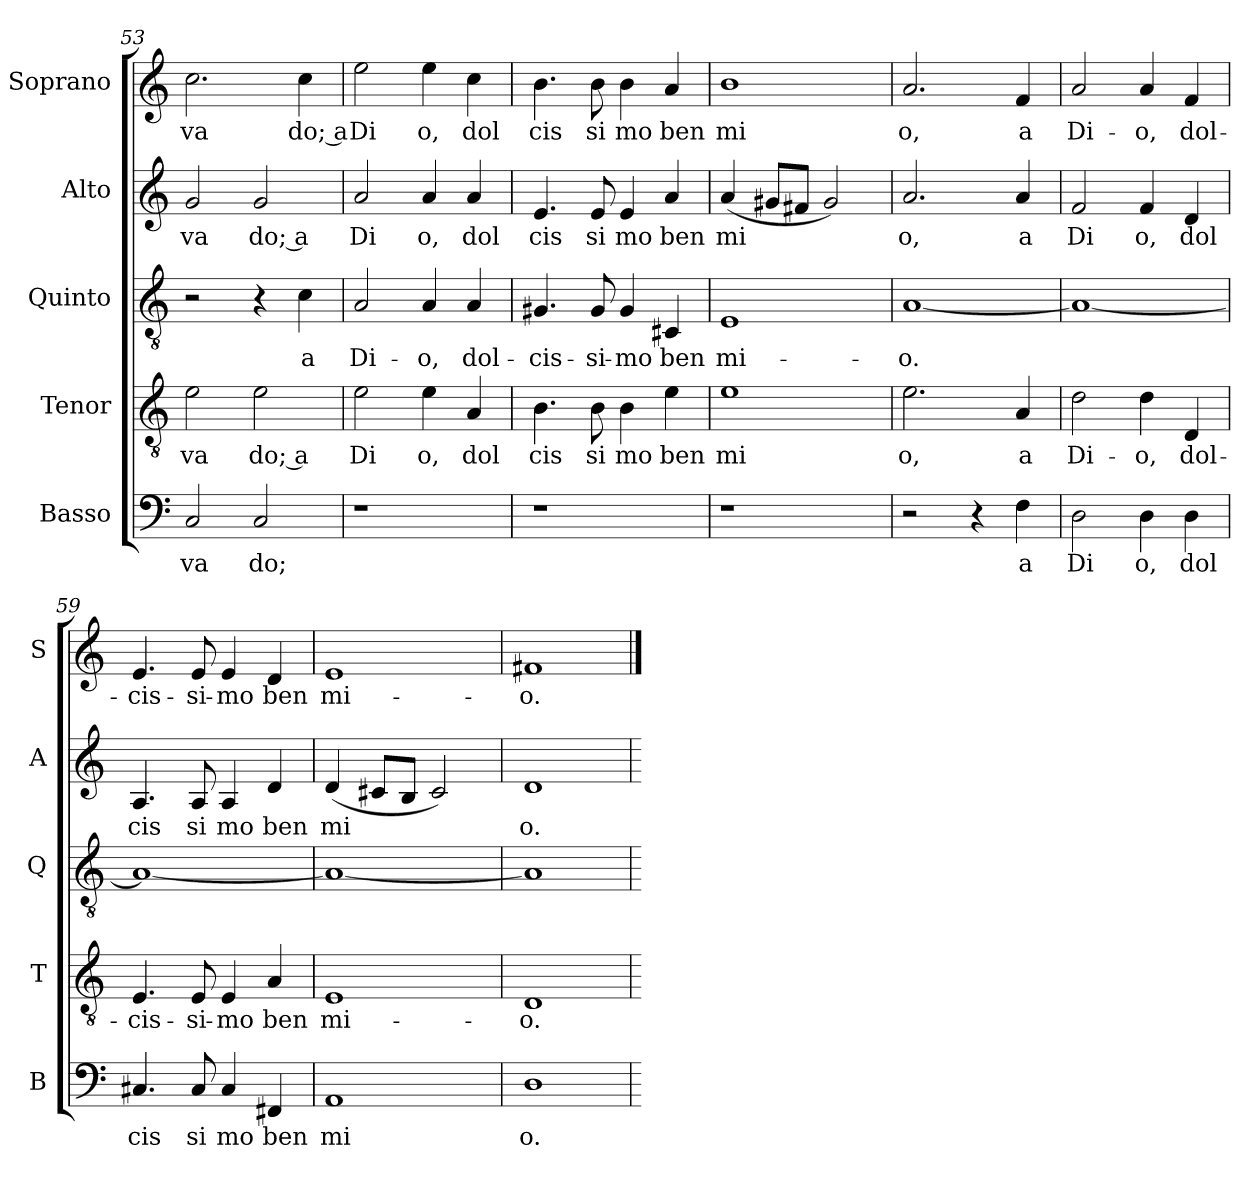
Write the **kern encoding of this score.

**kern	**text	**kern	**text	**kern	**text	**kern	**text	**kern	**text
*part5	*part5	*part4	*part4	*part3	*part3	*part2	*part2	*part1	*part1
*staff5	*staff5	*staff4	*staff4	*staff3	*staff3	*staff2	*staff2	*staff1	*staff1
*I"Basso	*	*I"Tenor	*	*I"Quinto	*	*I"Alto	*	*I"Soprano	*
*I'B	*	*I'T	*	*I'Q	*	*I'A	*	*I'S	*
*clefF4	*	*clefGv2	*	*clefGv2	*	*clefG2	*	*clefG2	*
=53	=53	=53	=53	=53	=53	=53	=53	=53	=53
!	!LO:LY:b:cj	!	!LO:LY:b:cj	!	!	!	!LO:LY:b:cj	!	!LO:LY:b:cj
2C/	va	2e\	va	2r	.	2g/	va	2.cc\	va
!	!LO:LY:b:cj	!	!LO:LY:b:rj	!	!	!	!LO:LY:b:rj	!	!
2C/	do;	2e\	do; a	4r	.	2g/	do; a	.	.
!	!	!	!	!	!LO:LY:b:cj	!	!	!	!LO:LY:b:rj
.	.	.	.	4c\	a	.	.	4cc\	do; a
=54	=54	=54	=54	=54	=54	=54	=54	=54	=54
!	!	!	!LO:LY:b:cj	!	!LO:LY:b:cj	!	!LO:LY:b:cj	!	!LO:LY:b:cj
1r	.	2e\	Di	2A/	Di-	2a/	Di	2ee\	Di
!	!	!	!LO:LY:b:cj	!	!LO:LY:b:cj	!	!LO:LY:b:cj	!	!LO:LY:b:cj
.	.	4e\	o,	4A/	-o,	4a/	o,	4ee\	o,
!	!	!	!LO:LY:b:cj	!	!LO:LY:b:cj	!	!LO:LY:b:cj	!	!LO:LY:b:cj
.	.	4A/	dol	4A/	dol-	4a/	dol	4cc\	dol
=55	=55	=55	=55	=55	=55	=55	=55	=55	=55
!	!	!	!LO:LY:b:cj	!	!LO:LY:b:cj	!	!LO:LY:b:cj	!	!LO:LY:b:cj
1r	.	4.B\	cis	4.G#X/	-cis-	4.e/	cis	4.b\	cis
!	!	!	!LO:LY:b:cj	!	!LO:LY:b:cj	!	!LO:LY:b:cj	!	!LO:LY:b:cj
.	.	8B\	si	8G#/	-si-	8e/	si	8b\	si
!	!	!	!LO:LY:b:cj	!	!LO:LY:b:cj	!	!LO:LY:b:cj	!	!LO:LY:b:cj
.	.	4B\	mo	4G#/	-mo	4e/	mo	4b\	mo
!	!	!	!LO:LY:b:cj	!	!LO:LY:b:cj	!	!LO:LY:b:cj	!	!LO:LY:b:cj
.	.	4e\	ben	4C#X/	ben	4a/	ben	4a/	ben
=56	=56	=56	=56	=56	=56	=56	=56	=56	=56
!	!	!	!LO:LY:b:cj	!	!LO:LY:b:cj	!	!LO:LY:b	!	!LO:LY:b:cj
1r	.	1e	mi	1E	mi-	(<4a/	mi	1b	mi
.	.	.	.	.	.	8g#X/L	.	.	.
.	.	.	.	.	.	8f#X/J	.	.	.
.	.	.	.	.	.	2g#/)	.	.	.
!!LO:LB:g=z
=57	=57	=57	=57	=57	=57	=57	=57	=57	=57
!	!	!	!LO:LY:b:cj	!	!LO:LY:b:cj	!	!LO:LY:b:cj	!	!LO:LY:b:cj
2r	.	2.e\	o,	[<1A	-o.	2.a/	o,	2.a/	o,
4r	.	.	.	.	.	.	.	.	.
!	!LO:LY:b:cj	!	!LO:LY:b:cj	!	!	!	!LO:LY:b:cj	!	!LO:LY:b:cj
4F\	a	4A/	a	.	.	4a/	a	4f/	a
=58	=58	=58	=58	=58	=58	=58	=58	=58	=58
!	!LO:LY:b:cj	!	!LO:LY:b:cj	!	!	!	!LO:LY:b:cj	!	!LO:LY:b:cj
2D\	Di	2d\	Di-	1A_<	.	2f/	Di	2a/	Di-
!	!LO:LY:b:cj	!	!LO:LY:b:cj	!	!	!	!LO:LY:b:cj	!	!LO:LY:b:cj
4D\	o,	4d\	-o,	.	.	4f/	o,	4a/	-o,
!	!LO:LY:b:cj	!	!LO:LY:b:cj	!	!	!	!LO:LY:b:cj	!	!LO:LY:b:cj
4D\	dol	4D/	dol-	.	.	4d/	dol	4f/	dol-
=59	=59	=59	=59	=59	=59	=59	=59	=59	=59
!	!LO:LY:b:cj	!	!LO:LY:b:cj	!	!	!	!LO:LY:b:cj	!	!LO:LY:b:cj
4.C#X/	cis	4.E/	-cis-	1A_<	.	4.A/	cis	4.e/	-cis-
!	!LO:LY:b:cj	!	!LO:LY:b:cj	!	!	!	!LO:LY:b:cj	!	!LO:LY:b:cj
8C#/	si	8E/	-si-	.	.	8A/	si	8e/	-si-
!	!LO:LY:b:cj	!	!LO:LY:b:cj	!	!	!	!LO:LY:b:cj	!	!LO:LY:b:cj
4C#/	mo	4E/	-mo	.	.	4A/	mo	4e/	-mo
!	!LO:LY:b:cj	!	!LO:LY:b:cj	!	!	!	!LO:LY:b:cj	!	!LO:LY:b:cj
4FF#X/	ben	4A/	ben	.	.	4d/	ben	4d/	ben
=60	=60	=60	=60	=60	=60	=60	=60	=60	=60
!	!LO:LY:b:cj	!	!LO:LY:b:cj	!	!	!	!LO:LY:b	!	!LO:LY:b:cj
1AA	mi	1E	mi-	1A_<	.	(<4d/	mi	1e	mi-
.	.	.	.	.	.	8c#X/L	.	.	.
.	.	.	.	.	.	8B/J	.	.	.
.	.	.	.	.	.	2c#/)	.	.	.
=61	=61	=61	=61	=61	=61	=61	=61	=61	=61
!	!LO:LY:b:cj	!	!LO:LY:b:cj	!	!	!	!LO:LY:b:cj	!	!LO:LY:b:cj
1D	o.	1D	-o.	1A]	.	1d	o.	1f#X	-o.
=	==	=	==	=	==	=	==	==	==
*-	*-	*-	*-	*-	*-	*-	*-	*-	*-
